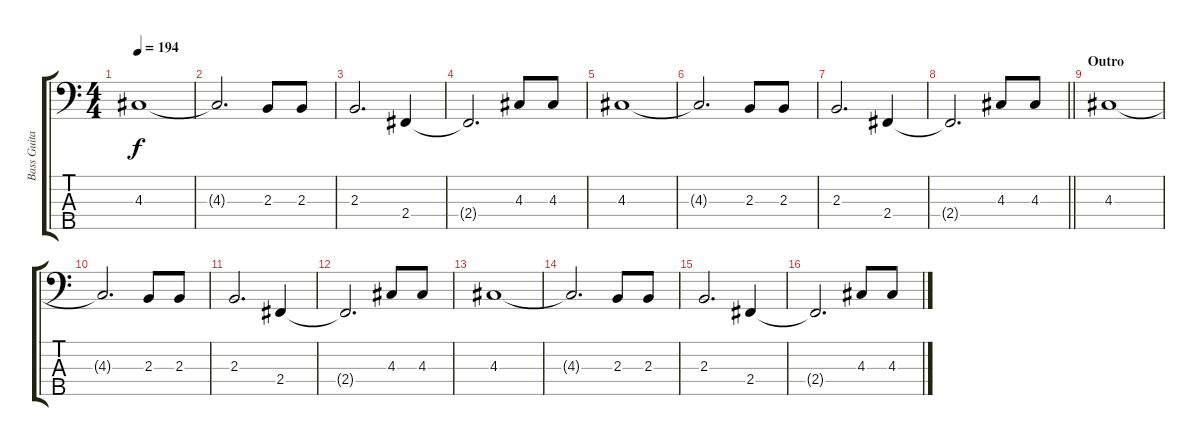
\track ("Bass Guitar" "Bass Guita") {instrument electricbassfinger}
\staff {score tabs}
\tuning (G2 D2 A1 E1 B0) {hide}
\ts (4 4)
\tempo 194
\clef f4
\ks c
4.3.1{dy f} |
4.3{t}.2{d} 2.3.8 2.3.8 |
2.3.2{d} 2.4.4 |
2.4{t}.2{d} 4.3.8 4.3.8 |
4.3.1 |
4.3{t}.2{d} 2.3.8 2.3.8 |
2.3.2{d} 2.4.4 |
\barLineRight lightlight
2.4{t}.2{d} 4.3.8 4.3.8 |
\section ("" "Outro")
4.3.1{volume 4} |
4.3{t}.2{d} 2.3.8 2.3.8 |
2.3.2{d} 2.4.4 |
2.4{t}.2{d} 4.3.8 4.3.8 |
4.3.1{volume 0} |
4.3{t}.2{d} 2.3.8 2.3.8 |
2.3.2{d} 2.4.4 |
2.4{t}.2{d} 4.3.8 4.3.8
